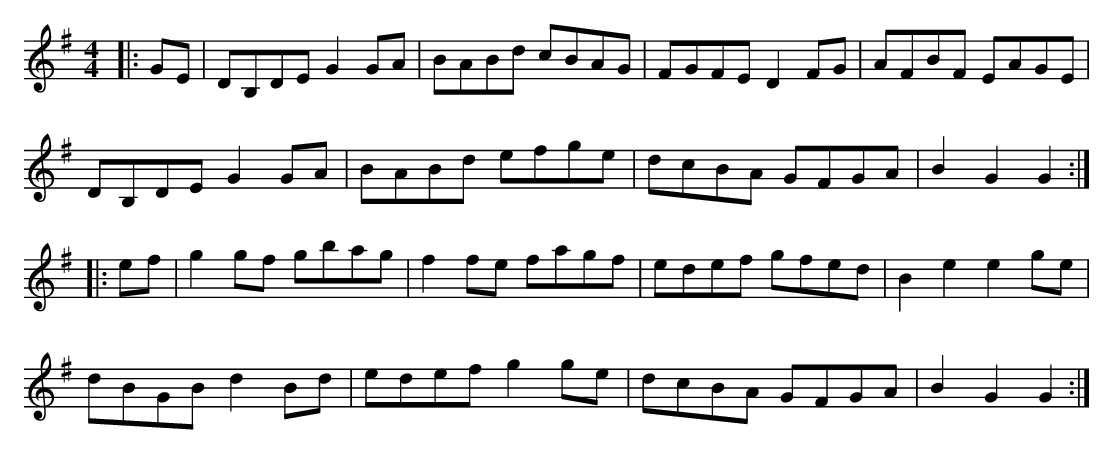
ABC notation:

X:1
M:4/4
K:G
|:GE|DB,DE G2GA|BABd cBAG|FGFE D2FG|AFBF EAGE|
DB,DE G2GA|BABd efge|dcBA GFGA|B2G2 G2:|
|:ef|g2gf gbag|f2fe fagf|edef gfed|B2e2 e2ge|
dBGB d2Bd|edef g2ge|dcBA GFGA|B2G2 G2:|
